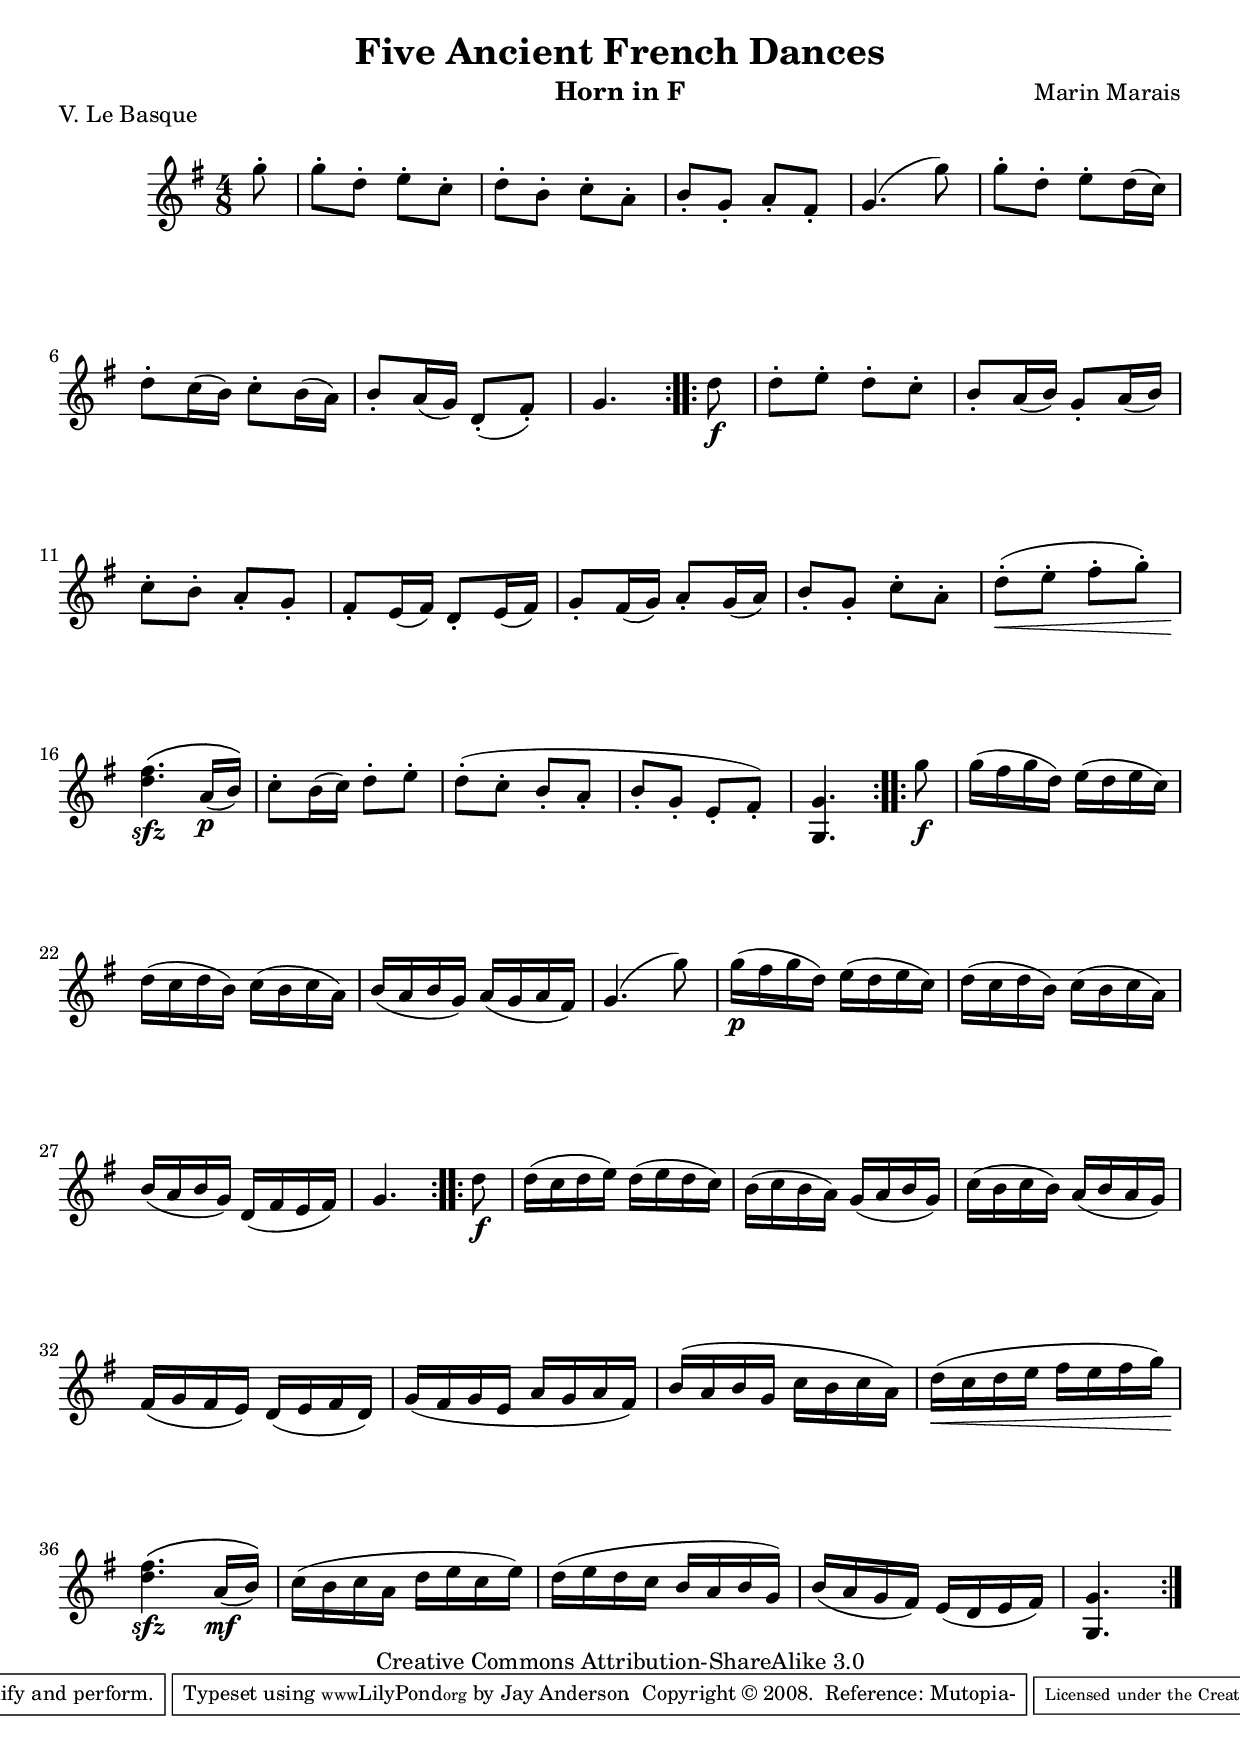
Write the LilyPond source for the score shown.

\version "2.11.54"

fiveNotes = \relative c''
{
  \repeat volta 2
  {
    \key c \major
    c8-. |
    c-. g-. a-. f-. |
    g-. e-. f-. d-. |
    e-. c-. d-. b-. |
    c4.( c'8) |
    c-. g-. a-. g16( f) |
    g8-. f16( e) f8-. e16( d) |
    e8-. d16( c) g8-.( b-.) |
    c4.
  }
  \repeat volta 2
  {
    g'8\f |
    g-. a-. g-. f-. |
    e-. d16( e) c8-. d16( e) |
    f8-. e-. d-. c-. |
    b-. a16( b) g8-. a16( b) |
    c8-. b16( c) d8-. c16( d) |
    e8-. c-. f-. d-. |
    g-.(\< a-. b-. c-.) |
    <g b>4.\(\sfz d16(\p e)\) |
    f8-. e16( f) g8-. a-. |
    g-.( f-. e-. d-. |
    e-. c-. a-. b-.) |
    <c c,>4.
  }
  \repeat volta 2
  {
    c'8\f |
    c16( b c g) a( g a f) |
    g( f g e) f( e f d) |
    e( d e c) d( c d b) |
    c4.( c'8) |
    c16(\p b c g) a( g a f) |
    g( f g e) f( e f d) |
    e( d e c) g( b a b) |
    c4.
  }
  \repeat volta 2
  {
    g'8\f |
    g16( f g a) g( a g f) |
    e( f e d) c( d e c) |
    f( e f e) d( e d c) |
    b( c b a) g( a b g) |
    c( b c a d c d b) |
    e( d e c f e f d) |
    g(\< f g a b a b c) |
    <g b>4.\sfz\( d16(\mf e)\) |
    f( e f d g a f a) |
    g( a g f e d e c) |
    e(\< d c b) a( g a b) |
    <c c,>4.
  }
}

\include "defs.lyi"

\paper
{
  #(define page-breaking ly:page-turn-breaking)
  ragged-last-bottom = ##f
}

instrument = "Horn in F"

\header
{
  title = "Five Ancient French Dances"
  composer = "Marin Marais"
  instrument = \instrument

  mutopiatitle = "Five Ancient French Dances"
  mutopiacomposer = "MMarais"
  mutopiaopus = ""
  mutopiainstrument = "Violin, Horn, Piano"
  date = "1828"
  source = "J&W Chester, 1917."
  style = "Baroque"
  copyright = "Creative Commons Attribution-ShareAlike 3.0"
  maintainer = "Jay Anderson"
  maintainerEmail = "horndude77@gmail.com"
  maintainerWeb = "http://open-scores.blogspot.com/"
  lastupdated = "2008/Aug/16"
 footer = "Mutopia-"
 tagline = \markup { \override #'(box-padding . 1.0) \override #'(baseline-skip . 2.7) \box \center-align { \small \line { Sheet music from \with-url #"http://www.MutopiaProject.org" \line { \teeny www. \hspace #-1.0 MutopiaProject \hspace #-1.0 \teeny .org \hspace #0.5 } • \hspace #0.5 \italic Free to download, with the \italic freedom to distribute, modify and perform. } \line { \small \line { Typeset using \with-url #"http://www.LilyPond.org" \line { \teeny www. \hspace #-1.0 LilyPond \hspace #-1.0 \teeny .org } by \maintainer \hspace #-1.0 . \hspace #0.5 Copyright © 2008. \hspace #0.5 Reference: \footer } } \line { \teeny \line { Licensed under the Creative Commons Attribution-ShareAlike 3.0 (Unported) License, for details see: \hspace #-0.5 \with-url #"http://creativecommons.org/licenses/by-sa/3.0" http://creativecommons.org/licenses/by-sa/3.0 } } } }
}




\book
{
  \header { piece = "V. Le Basque" }
  \score
  {
    \new Staff
    {
      \transpose f c' << \fiveNotes \fiveOutline >>
    }
  }
}

